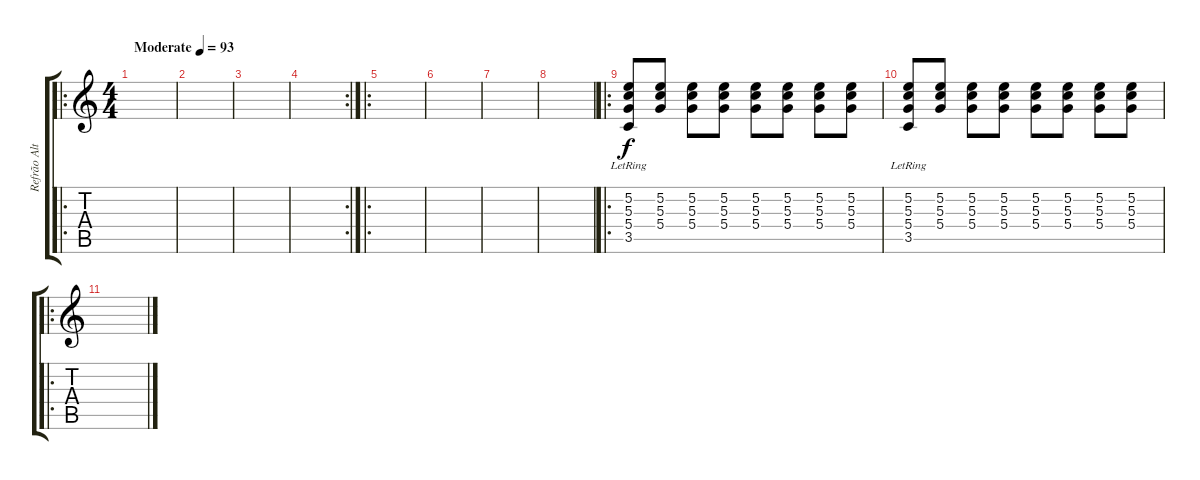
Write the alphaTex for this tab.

\track ("Refrão Alternativo (Mais Simples)" "Refrão Alt") {instrument acousticguitarnylon}
\staff {score tabs}
\tuning (E4 B3 G3 D3 A2 E2) {hide}
\ro
\ts (4 4)
\tempo (93 "Moderate")
\clef g2
\ks c
|
|
|
\rc 2
|
\ro
|
|
|
|
\ro
(5.2 5.3 5.4 3.5{lr}).8 (5.2 5.3 5.4).8 (5.2 5.3 5.4).8 (5.2 5.3 5.4).8 (5.2 5.3 5.4).8 (5.2 5.3 5.4).8 (5.2 5.3 5.4).8 (5.2 5.3 5.4).8 |
(5.2 5.3 5.4 3.5{lr}).8 (5.2 5.3 5.4).8 (5.2 5.3 5.4).8 (5.2 5.3 5.4).8 (5.2 5.3 5.4).8 (5.2 5.3 5.4).8 (5.2 5.3 5.4).8 (5.2 5.3 5.4).8 |
\ro
